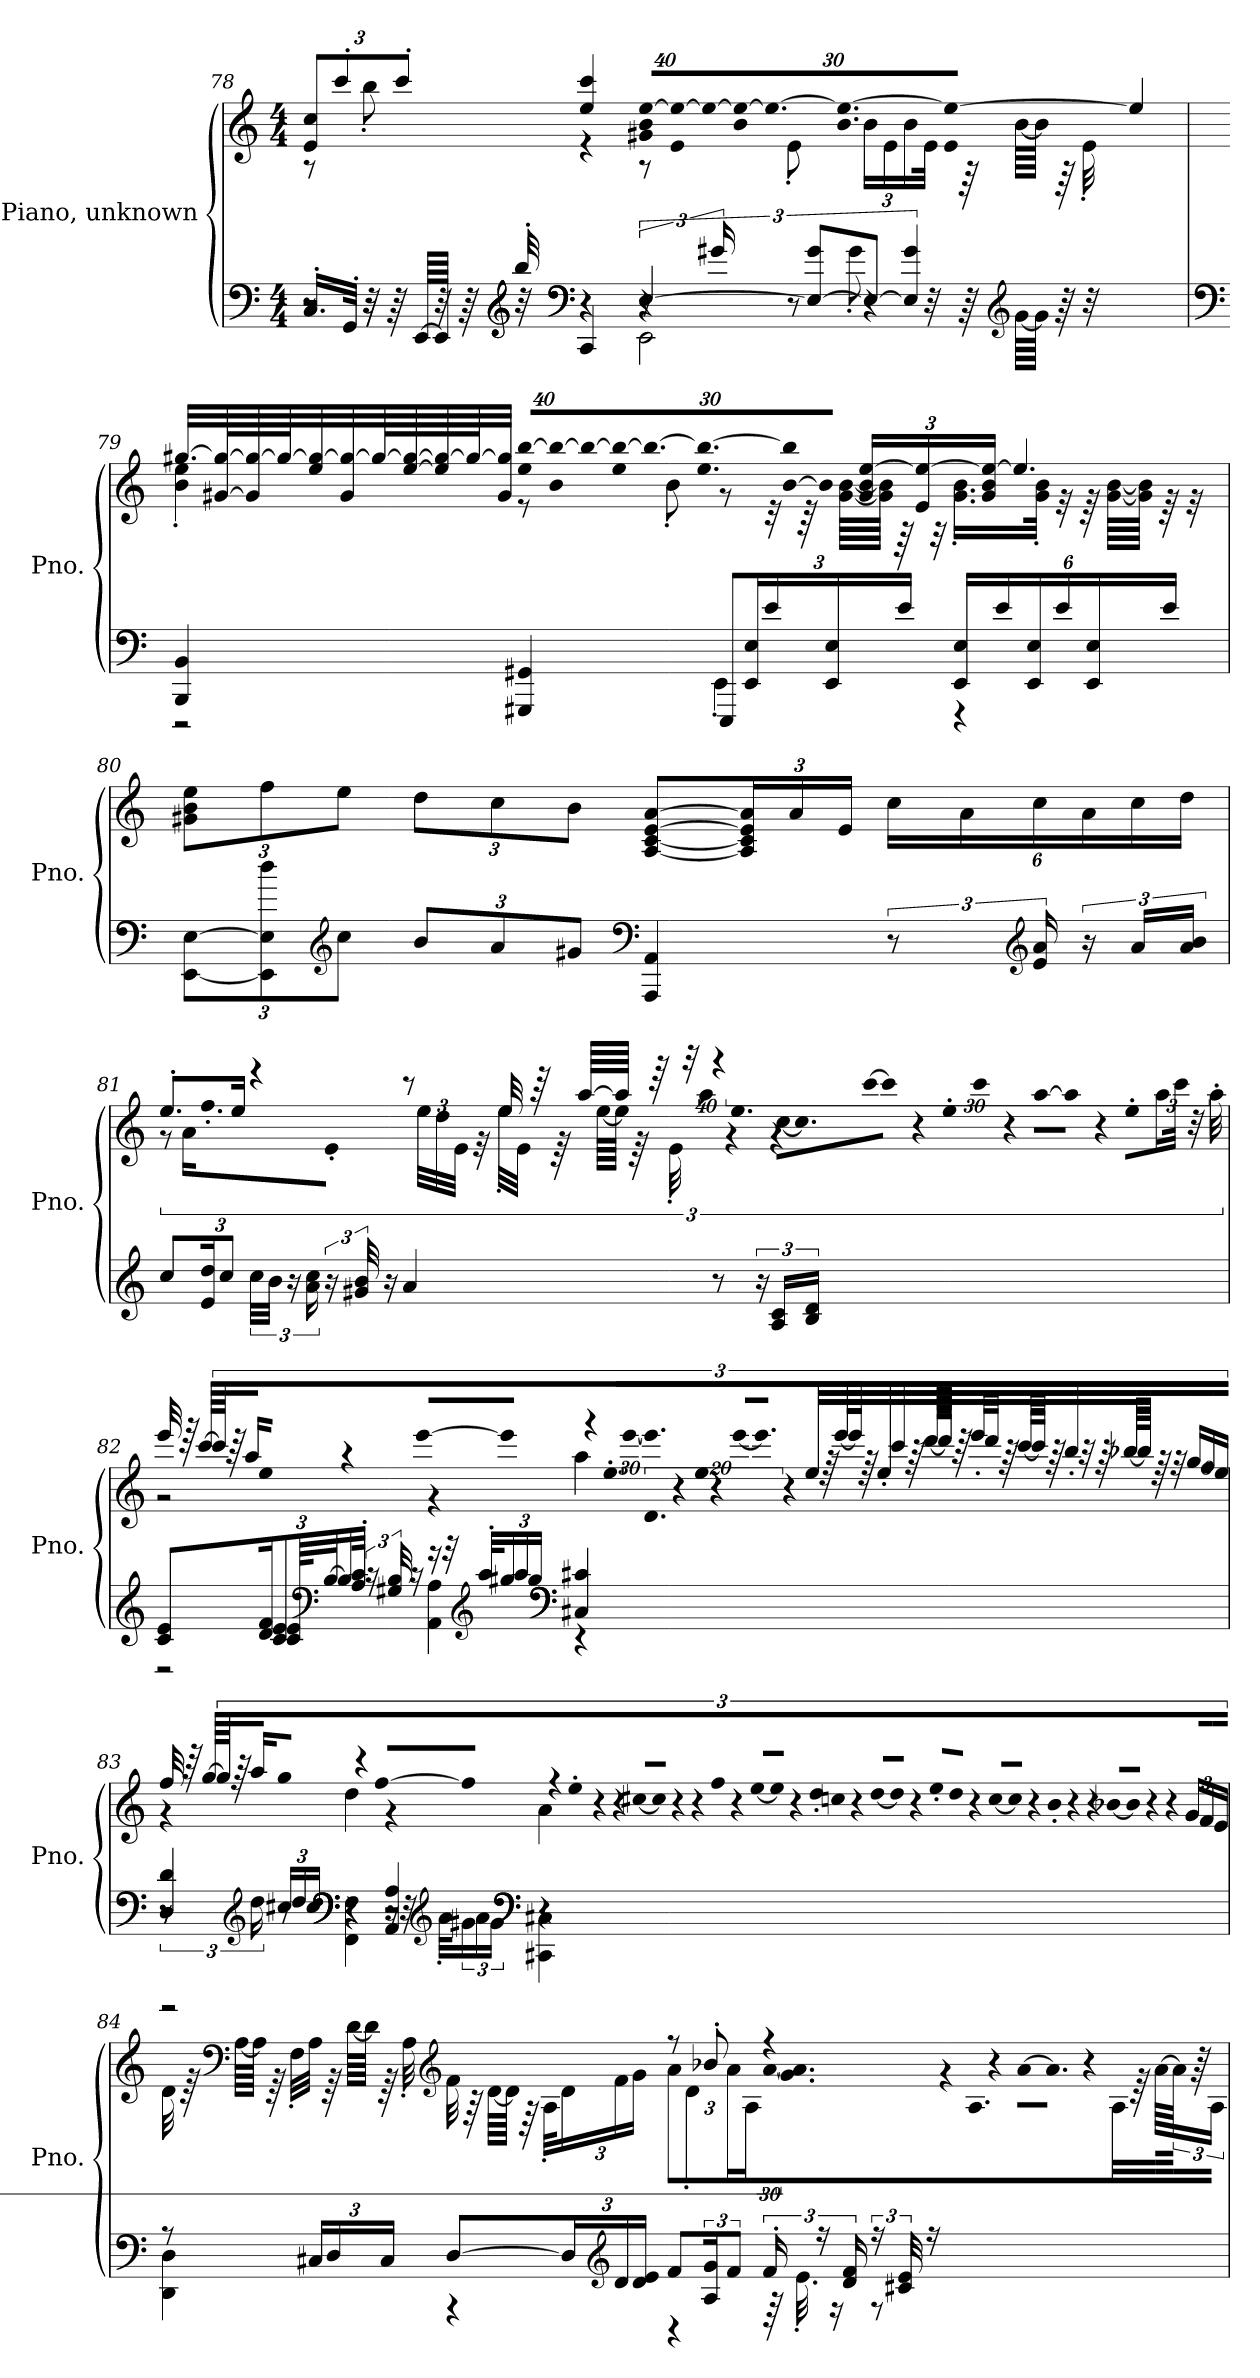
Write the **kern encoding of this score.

**kern	**kern
*part1	*part1
*staff2	*staff1
*I"Piano, unknown	*
*I'Pno.	*
!!LO:LB:g=z
*clefF4	*clefG2
*k[]	*k[]
*M4/4	*M4/4
=78	=78
*^	*
*	*^	*
*	*	*^	*
*	*	*	*	*Xbrackettup
*	*	*	*	*^
8r	2r	16.C'/LL	2r	12e/ 12cc/L	8r
.	.	.	.	12ccc'/	.
.	.	32GG'/JJk	.	.	.
16r	.	32r	.	.	8bb'\
.	.	64r	.	.	.
.	.	.	.	12ccc'/J	.
.	.	[64EE/LLLL	.	.	.
32r	.	64EE/JJJJ]	.	.	.
.	.	64r	.	.	.
*clefG2	*	*	*	*	*
32bb'/	.	32r	.	.	.
*clefF4	*	*	*	*	*
4r	.	4CC/	.	4ee/ 4ccc/	4r
!	!	!	!	!LO:N:vis=32	!
[6E/	4r	12r	2EE\	640%23g#X/ 640%23b/ [640%23ee/LLL	8r
!	!	!	!	!LO:N:vis=32	!
.	.	.	.	640%23e/ 640%23ee/_	.
!	!	!	!	!LO:N:vis=64	!
.	.	.	.	960%17ee/L_	.
.	.	24g#X/	.	.	.
!	!	!	!	!LO:N:vis=64	!
.	.	.	.	960%17b/ 960%17ee/_J	.
!	!	!	!	!LO:N:vis=32.	!
.	.	.	.	1920%103ee/_	.
.	.	8r	.	.	8e'\
!	!	!	!	!LO:N:vis=32.	!
.	.	.	.	1920%103b/ 1920%103ee/_	.
12E/_ 12g#/L	.	.	.	.	.
!	!	!	!	!LO:N:vis=32	!
.	.	.	.	640%23e/ 640%23ee/_JJJ	.
12E/J_	8g#'\	4r	.	.	24b\LL
.	.	.	.	4ee/]	.
.	.	.	.	.	24e\
6E/] 6g#/	.	.	.	.	24b\
.	32r	.	.	.	32e\JJk
.	64r	.	.	.	64r
*clefG2	*	*	*	*	*
.	[64g#\LLLL	.	.	.	[64b\LLLL
.	64g#\JJJJ]	.	.	.	64b\JJJJ]
.	64r	.	.	.	64r
.	32r	.	.	.	32e'\
1920ryy	1920ryy	1920ryy	1920ryy	.	1920ryy
*v	*v	*v	*v	*	*
!!LO:LB:g=z	!!
=79	=79	=79
*clefF4	*	*
*^	*	*
4BBB/ 4BB/	2r	[32.gg#X/LLL	4b\' 4ee\'
.	.	[64g#X/ 64gg#/_L	.
.	.	64g#/] 64gg#/_	.
.	.	64gg#/J_	.
.	.	32ee/ 32gg#/_	.
.	.	32g#/ 32gg#/_	.
.	.	64gg#/L_	.
.	.	[64ee/ 64gg#/_	.
.	.	64ee/] 64gg#/_	.
.	.	64gg#/J_	.
.	.	32g#/ 32gg#/]JJJ	.
!	!	!LO:N:vis=32	!
4GGG#X/ 4GG#X/	.	640%23ee/ [640%23bb/LLL	8r
!	!	!LO:N:vis=32	!
.	.	640%23b/ 640%23bb/_	.
!	!	!LO:N:vis=64	!
.	.	960%17bb/L_	.
!	!	!LO:N:vis=64	!
.	.	960%17ee/ 960%17bb/_J	.
!	!	!LO:N:vis=32.	!
.	.	1920%103bb/_	.
.	.	.	8b'\
!	!	!LO:N:vis=32.	!
.	.	1920%103ee/ 1920%103bb/_	.
!	!	!LO:N:vis=64	!
.	.	[960%17b/ 960%17bb/]L	.
!	!	!LO:N:vis=64	!
.	.	960%17b/JJJJ]	.
*Xbrackettup	*	*	*
12EEE/L	4EE'\	24g#/ 24b/ [24ee/LL	8r
.	.	24e/ 24ee/_	.
24EE/ 24E/L	.	24g#/ 24b/ 24ee/_JJ	.
24e/	.	4.ee/]	32r
.	.	.	64r
24EE/ 24E/	.	.	.
.	.	.	[64g#\ [64b\LLLL
.	.	.	64g#\] 64b\]JJJJ
.	.	.	64r
24e/JJ	.	.	.
.	.	.	32r
24EE/ 24E/LL	4r	.	16.g#\' 16.b\'LL
24e/	.	.	.
24EE/ 24E/	.	.	.
.	.	.	32g#\' 32b\'JJk
24e/	.	.	32r
.	.	.	64r
24EE/ 24E/	.	.	.
.	.	.	[64g#\ [64b\LLLL
.	.	.	64g#\] 64b\]JJJJ
.	.	.	64r
24e/JJ	.	.	.
.	.	.	32r
*v	*v	*	*
*	*v	*v
!!LO:PB:g=z
=80	=80
[12EE\ [12E\L	12g#X\ 12b\ 12ee\L
12EE\] 12E\] 12dd\	12ff\
*clefG2	*
12cc\J	12ee\J
12b/L	12dd\L
12a/	12cc\
12g#X/J	12b\J
*clefF4	*
4AAA/ 4AA/	[8A/ [8c/ [8e/ [8a/L
.	24A/] 24c/] 24e/] 24a/]L
.	24a/
.	24e/JJ
*brackettup	*
12r	24cc\LL
.	24a\
*clefG2	*
24e/ 24a/	24cc\
24r	24a\
24a/LL	24cc\
24a/ 24b/JJ	24dd\JJ
!!LO:LB:g=z
=81	=81
*	*^
*	*	*brackettup
8cc/L	8.ee'/L	12r
.	.	24a\LL
*Xbrackettup	*	*
24e/ 24dd/K	.	16.ff'\
12cc/J	.	.
.	16ee/Jk	.
.	.	32e'\JJk
*brackettup	*	*Xbrackettup
48cc\LLL	4r	48ee\LLL
48b\JJJ	.	48dd\
24r	.	48e\JJJ
.	.	32r
24a\ 24cc\	.	.
.	.	32ee'\LLL
24r	.	32e\JJJ
.	.	64r
48g#X/ 48b/	.	.
.	.	[64ee\LLLL
16r	.	64ee\JJJJ]
.	.	64r
.	.	32e'\
*	*	*brackettup
!	!	!LO:N:vis=32
4a/	8r	640%23aa\
!	!	!LO:N:vis=128
.	.	1920%17r
!	!	!LO:N:vis=64.
.	.	640%17ee\
!	!	!LO:N:vis=128
.	.	1920%17r
!	!	!LO:N:vis=256
.	.	[1920%17cc\KLLLL
!	!	!LO:N:vis=64.
.	.	640%17cc\]
.	.	1920ryy
!	!	!LO:N:vis=256
.	.	[1920%17ccc\JJK
.	32ee/	16ccc\JJ]
.	64r	.
.	[64aa/LLLL	.
.	64aa/JJJJ]	32r
.	64r	.
.	32r	32ee'\
8r	4r	32ccc\
.	.	64r
.	.	[64aa\LLLL
.	.	64aa\JJJJ]
.	.	64r
.	.	32ee'\KLL
*	*	*Xbrackettup
24r	.	24aa\
24A/ 24c/LL	.	48ccc\JJk
.	.	32r
24B/ 24d/JJ	.	.
.	.	32aa'\
!!LO:LB:g=z	!!
=82	=82	=82
*^	*	*
8c/ 8e/L	2r	32eee/	2r
.	.	64r	.
.	.	[64ccc/LLLL	.
*	*	*brackettup	*
.	.	96ccc/JJJJ]	.
.	.	96r	.
.	.	24aa/LL	.
*Xbrackettup	*	*	*
24d/ 24f/K	.	32ee/JJk	.
.	.	64r	.
12c/ 12e/	.	.	.
.	.	[64eee/LLLL	.
.	.	64eee/JJJJ]	.
.	.	64r	.
.	.	32ee'/LLL	.
!	!	!LO:N:vis=256	!
96c/ 96e/KLL	.	[1920%17eee/KL	.
!	!	!LO:N:vis=64.	!
.	.	640%17d/ 640%17eee/]JJJJ	.
*clefF4	*	*	*
[48B/J	.	.	.
16B/]	.	.	.
.	.	1920ryy	.
!	!	!LO:N:vis=128	!
.	.	1920%17r	.
!	!	!LO:N:vis=64.	!
.	.	640%17ee/	.
!	!	!LO:N:vis=128	!
.	.	1920%17r	.
!	!	!LO:N:vis=256	!
.	.	[1920%17eee/KLLLL	.
!	!	!LO:N:vis=64.	!
.	.	640%17eee/JJJJ]	.
32A/' 32c/'JJk	.	.	.
.	.	1920ryy	.
!	!	!LO:N:vis=128	!
.	.	1920%17r	.
*brackettup	*	*	*
24r	.	32ee/	.
.	.	64r	.
48G#X/ 48B/	.	.	.
.	.	[64eee/LLLL	.
16r	.	64eee/JJJJ]	.
.	.	64r	.
.	.	32ee'/	.
16r	4AA\ 4A\	32ccc/	4r
.	.	64r	.
.	.	[64ddd/LLLL	.
32r	.	64ddd/JJJJ]	.
.	.	64r	.
*clefG2	*	*	*
32aa'/KLL	.	32eee'/LLL	.
*Xbrackettup	*	*	*
24gg#X/	.	32ddd/JJJ	.
.	.	64r	.
24aa/	.	.	.
.	.	[64ccc/LLLL	.
.	.	64ccc/JJJJ]	.
.	.	64r	.
24gg#/JJ	.	.	.
.	.	32bb'/	.
*clefF4	*	*	*
4C#X/ 4c#X/	4r	32r	4aa\
.	.	64r	.
.	.	[64bb-X/LLLL	.
.	.	64bb-/JJJJ]	.
.	.	64r	.
.	.	32r	.
*	*	*Xbrackettup	*
.	.	24gg/LL	.
.	.	24ff/	.
.	.	24ee/JJ	.
!!LO:LB:g=z	!!
=83	=83	=83	=83
*	*brackettup	*	*
*	*^	*	*
8r	12r	4D/ 4d/	32ff/	4r
.	.	.	64r	.
.	.	.	[64gg/LLLL	.
*	*	*	*brackettup	*
.	.	.	96gg/JJJJ]	.
.	.	.	96r	.
*clefG2	*	*	*	*
.	24dd\	.	24aa/LL	.
*Xbrackettup	*	*	*	*
24cc#X/LL	8r	.	32gg/JJk	.
.	.	.	64r	.
24dd/	.	.	.	.
.	.	.	[64ff/LLLL	.
.	.	.	64ff/JJJJ]	.
.	.	.	64r	.
24cc#/JJ	.	.	.	.
.	.	.	32ee'/	.
*clefF4	*	*	*	*
4r	4FF\ 4F\	4r	32r	4dd\
.	.	.	64r	.
.	.	.	[64cc#X/LLLL	.
.	.	.	64cc#/JJJJ]	.
.	.	.	64r	.
.	.	.	32r	.
.	.	.	32ff/	.
.	.	.	64r	.
.	.	.	[64ee/LLLL	.
.	.	.	64ee/JJJJ]	.
.	.	.	64r	.
.	.	.	32dd'/	.
4AA/ 4A/	16r	2r	32ccn/	4r
.	.	.	64r	.
.	.	.	[64dd/LLLL	.
.	32r	.	64dd/JJJJ]	.
.	.	.	64r	.
*clefG2	*	*	*	*
.	32a'\KLL	.	32ee'/LLL	.
.	24g#X\	.	32dd/JJJ	.
.	.	.	64r	.
.	24a\	.	.	.
.	.	.	[64cc/LLLL	.
.	.	.	64cc/JJJJ]	.
.	.	.	64r	.
.	24g#\JJ	.	.	.
.	.	.	32b'/	.
*clefF4	*	*	*	*
4r	4CC#X\ 4C#X\	.	32r	4a\
.	.	.	64r	.
.	.	.	[64b-X/LLLL	.
.	.	.	64b-/JJJJ]	.
.	.	.	64r	.
.	.	.	32r	.
*	*	*	*Xbrackettup	*
.	.	.	24g/LL	.
.	.	.	24f/	.
.	.	.	24e/JJ	.
*	*v	*v	*	*
!!LO:LB:g=z	!!
=84	=84	=84	=84
8r	4DD\ 4D\	2r	32d\
.	.	.	64r
*	*	*clefF4	*
.	.	.	[64A\LLLL
.	.	.	64A\JJJJ]
.	.	.	64r
.	.	.	32F'\LLL
24C#X/LL	.	.	32A\JJJ
.	.	.	64r
24D/	.	.	.
.	.	.	[64d\LLLL
.	.	.	64d\JJJJ]
.	.	.	64r
24C#/JJ	.	.	.
.	.	.	32A'\
*	*	*clefG2	*
[8D/L	4r	.	32f\
.	.	.	64r
.	.	.	[64d\LLLL
.	.	.	64d\JJJJ]
.	.	.	64r
.	.	.	32A'\KLL
24D/L]	.	.	24d\
*clefG2	*	*	*
24d/	.	.	24f\
24d/ 24e/JJ	.	.	24g\JJ
8f/L	4r	8r	12a\L
.	.	.	12d'\
24A/ 24g/K	.	8b-X'/	.
12f/J	.	.	24a\L
.	.	.	24A\
*brackettup	*	*	*brackettup
!	!	!	!LO:N:vis=256
24f'/	64r	4r	[1920%17a\KLL
!	!	!	!LO:N:vis=64.
.	.	.	640%17g\ 640%17a\]JJJJ
.	32.e'\	.	.
.	.	.	1920ryy
!	!	!	!LO:N:vis=128
.	.	.	1920%17r
24r	.	.	.
!	!	!	!LO:N:vis=64.
.	.	.	640%17A\
.	16r	.	.
!	!	!	!LO:N:vis=128
.	.	.	1920%17r
!	!	!	!LO:N:vis=256
.	.	.	[1920%17a\KLLLL
24d/ 24f/	.	.	.
!	!	!	!LO:N:vis=64.
.	.	.	640%17a\JJJJ]
.	.	.	1920ryy
!	!	!	!LO:N:vis=128
.	.	.	1920%17r
24r	8r	.	32A\
.	.	.	64r
48c#X/ 48e/	.	.	.
.	.	.	[64a\LLLL
16r	.	.	96a\JJJJ]
.	.	.	96r
.	.	.	24A\
*v	*v	*	*
*	*v	*v
=	=
*-	*-
